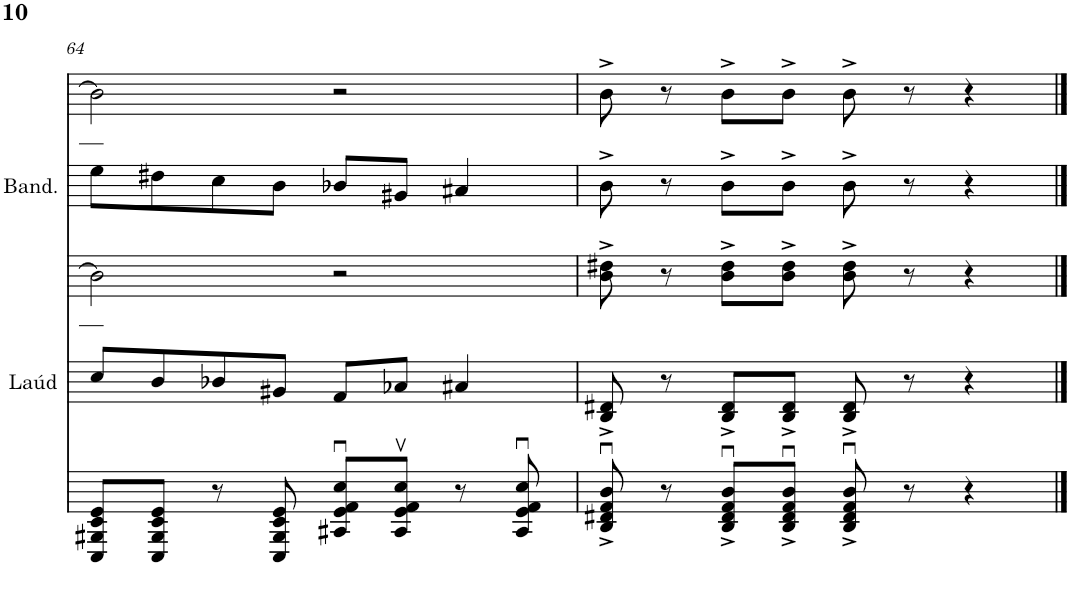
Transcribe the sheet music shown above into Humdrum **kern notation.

**kern	**kern	**kern	**kern	**kern
*part5	*part4	*part3	*part2	*part1
*staff5	*staff4	*staff3	*staff2	*staff1
*I"Guitarra	*I"Laúd	*I"Bajo	*I"Bandurria	*I"Barítono
*	*I'Laúd	*	*I'Band.	*
!!LO:PB:g=z
*clefGv2	*clefGv2	*clefGv2	*clefG2	*clefG2
*k[f#c#]	*k[f#c#]	*k[f#c#]	*k[f#c#]	*k[f#c#]
*M4/4	*M4/4	*M4/4	*M4/4	*M4/4
=64	=64	=64	=64	=64
8CC#/ 8GG#X/ 8C#/ 8E/L	8c#/L	2B\]	8ee\L	2b\]
8CC#/ 8GG#/ 8C#/ 8E/J	8B/	.	8dd#X\	.
8r	8B-X/	.	8cc#\	.
8CC#/ 8GG#/ 8C#/ 8E/	8G#X/J	.	8b\J	.
8AA#X/u 8E/u 8F#/u 8c#/uL	8F#/L	2r	8b-X/L	2r
8AA#/v 8E/v 8F#/v 8c#/vJ	8A-X/J	.	8g#X/J	.
8r	4A#X/	.	4a#X/	.
8AA#/u 8E/u 8F#/u 8c#/u	.	.	.	.
=65	=65	=65	=65	=65
8BB/u^ 8D#X/u^ 8F#/u^ 8B/u^	8BB/^ 8D#X/^	8B\^ 8d#X\^	8b^\	8b^\
8r	8r	8r	8r	8r
8BB/u^ 8D#/u^ 8F#/u^ 8B/u^L	8BB/^ 8D#/^L	8B\^ 8d#\^L	8b^\L	8b^\L
8BB/u^ 8D#/u^ 8F#/u^ 8B/u^J	8BB/^ 8D#/^J	8B\^ 8d#\^J	8b^\J	8b^\J
8BB/u^ 8D#/u^ 8F#/u^ 8B/u^	8BB/^ 8D#/^	8B\^ 8d#\^	8b^\	8b^\
8r	8r	8r	8r	8r
4r	4r	4r	4r	4r
==	==	==	==	==
*-	*-	*-	*-	*-
